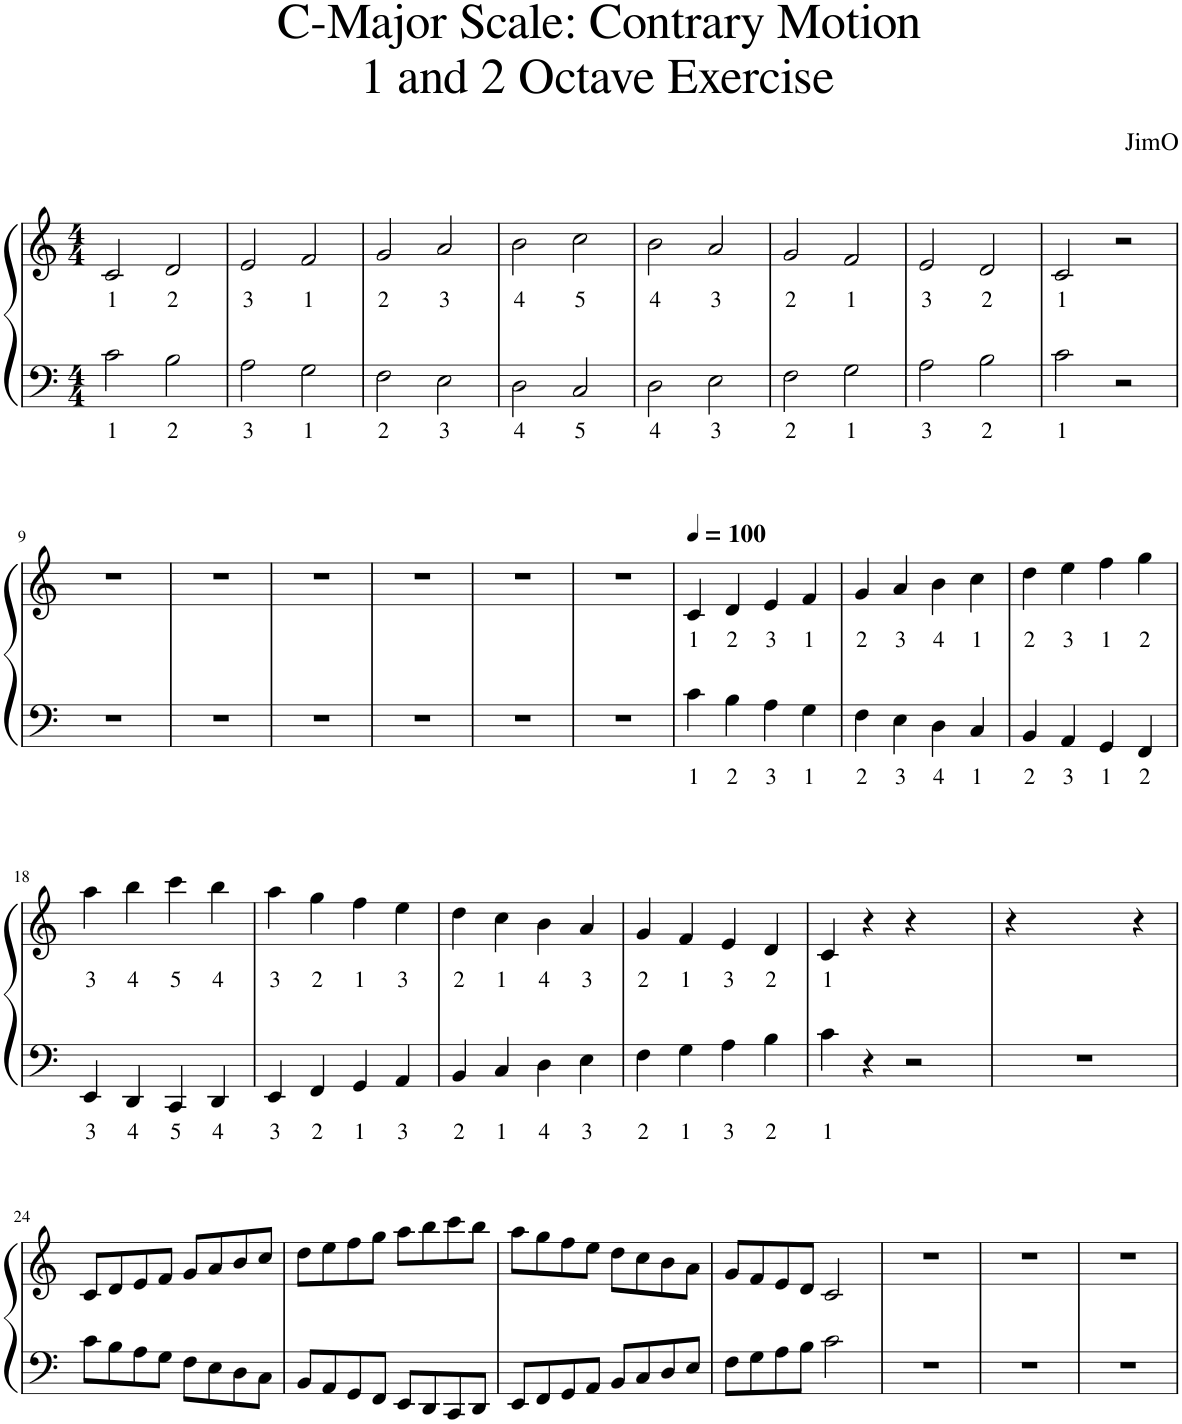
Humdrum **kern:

**kern	**text	**kern	**text
*part1	*part1	*part1	*part1
*staff2	*staff2	*staff1	*staff1
*I"Piano	*	*	*
*I'Pno.	*	*	*
*clefF4	*	*clefG2	*
*k[]	*	*k[]	*
*M4/4	*	*M4/4	*
=1	=1	=1	=1
!	!LO:LY:b	!	!LO:LY:b
2c\	1	2c/	1
!	!LO:LY:b	!	!LO:LY:b
2B\	2	2d/	2
=2	=2	=2	=2
!	!LO:LY:b	!	!LO:LY:b
2A\	3	2e/	3
!	!LO:LY:b	!	!LO:LY:b
2G\	1	2f/	1
=3	=3	=3	=3
!	!LO:LY:b	!	!LO:LY:b
2F\	2	2g/	2
!	!LO:LY:b	!	!LO:LY:b
2E\	3	2a/	3
=4	=4	=4	=4
!	!LO:LY:b	!	!LO:LY:b
2D\	4	2b\	4
!	!LO:LY:b	!	!LO:LY:b
2C/	5	2cc\	5
=5	=5	=5	=5
!	!LO:LY:b	!	!LO:LY:b
2D\	4	2b\	4
!	!LO:LY:b	!	!LO:LY:b
2E\	3	2a/	3
=6	=6	=6	=6
!	!LO:LY:b	!	!LO:LY:b
2F\	2	2g/	2
!	!LO:LY:b	!	!LO:LY:b
2G\	1	2f/	1
=7	=7	=7	=7
!	!LO:LY:b	!	!LO:LY:b
2A\	3	2e/	3
!	!LO:LY:b	!	!LO:LY:b
2B\	2	2d/	2
=8	=8	=8	=8
!	!LO:LY:b	!	!LO:LY:b
2c\	1	2c/	1
2r	.	2r	.
!!LO:LB:g=z
=9	=9	=9	=9
1r	.	1r	.
=10	=10	=10	=10
1r	.	1r	.
=11	=11	=11	=11
1r	.	1r	.
=12	=12	=12	=12
1r	.	1r	.
=13	=13	=13	=13
1r	.	1r	.
=14	=14	=14	=14
1r	.	1r	.
=15	=15	=15	=15
*	*	*MM100	*
!	!LO:LY:b	!	!LO:LY:b
4c\	1	4c/	1
!	!LO:LY:b	!	!LO:LY:b
4B\	2	4d/	2
!	!LO:LY:b	!	!LO:LY:b
4A\	3	4e/	3
!	!LO:LY:b	!	!LO:LY:b
4G\	1	4f/	1
=16	=16	=16	=16
!	!LO:LY:b	!	!LO:LY:b
4F\	2	4g/	2
!	!LO:LY:b	!	!LO:LY:b
4E\	3	4a/	3
!	!LO:LY:b	!	!LO:LY:b
4D\	4	4b\	4
!	!LO:LY:b	!	!LO:LY:b
4C/	1	4cc\	1
=17	=17	=17	=17
!	!LO:LY:b	!	!LO:LY:b
4BB/	2	4dd\	2
!	!LO:LY:b	!	!LO:LY:b
4AA/	3	4ee\	3
!	!LO:LY:b	!	!LO:LY:b
4GG/	1	4ff\	1
!	!LO:LY:b	!	!LO:LY:b
4FF/	2	4gg\	2
!!LO:LB:g=z
=18	=18	=18	=18
!	!LO:LY:b	!	!LO:LY:b
4EE/	3	4aa\	3
!	!LO:LY:b	!	!LO:LY:b
4DD/	4	4bb\	4
!	!LO:LY:b	!	!LO:LY:b
4CC/	5	4ccc\	5
!	!LO:LY:b	!	!LO:LY:b
4DD/	4	4bb\	4
=19	=19	=19	=19
!	!LO:LY:b	!	!LO:LY:b
4EE/	3	4aa\	3
!	!LO:LY:b	!	!LO:LY:b
4FF/	2	4gg\	2
!	!LO:LY:b	!	!LO:LY:b
4GG/	1	4ff\	1
!	!LO:LY:b	!	!LO:LY:b
4AA/	3	4ee\	3
=20	=20	=20	=20
!	!LO:LY:b	!	!LO:LY:b
4BB/	2	4dd\	2
!	!LO:LY:b	!	!LO:LY:b
4C/	1	4cc\	1
!	!LO:LY:b	!	!LO:LY:b
4D\	4	4b\	4
!	!LO:LY:b	!	!LO:LY:b
4E\	3	4a/	3
=21	=21	=21	=21
!	!LO:LY:b	!	!LO:LY:b
4F\	2	4g/	2
!	!LO:LY:b	!	!LO:LY:b
4G\	1	4f/	1
!	!LO:LY:b	!	!LO:LY:b
4A\	3	4e/	3
!	!LO:LY:b	!	!LO:LY:b
4B\	2	4d/	2
=22	=22	=22	=22
!	!LO:LY:b	!	!LO:LY:b
4c\	1	4c/	1
4r	.	4r	.
2r	.	4r	.
.	.	4ryy	.
=23	=23	=23	=23
1r	.	4r	.
.	.	4ryy	.
.	.	4ryy	.
.	.	4r	.
!!LO:LB:g=z
=24	=24	=24	=24
8c\L	.	8c/L	.
8B\	.	8d/	.
8A\	.	8e/	.
8G\J	.	8f/J	.
8F\L	.	8g/L	.
8E\	.	8a/	.
8D\	.	8b/	.
8C\J	.	8cc/J	.
=25	=25	=25	=25
8BB/L	.	8dd\L	.
8AA/	.	8ee\	.
8GG/	.	8ff\	.
8FF/J	.	8gg\J	.
8EE/L	.	8aa\L	.
8DD/	.	8bb\	.
8CC/	.	8ccc\	.
8DD/J	.	8bb\J	.
=26	=26	=26	=26
8EE/L	.	8aa\L	.
8FF/	.	8gg\	.
8GG/	.	8ff\	.
8AA/J	.	8ee\J	.
8BB/L	.	8dd\L	.
8C/	.	8cc\	.
8D/	.	8b\	.
8E/J	.	8a\J	.
=27	=27	=27	=27
8F\L	.	8g/L	.
8G\	.	8f/	.
8A\	.	8e/	.
8B\J	.	8d/J	.
2c\	.	2c/	.
=28	=28	=28	=28
1r	.	1r	.
=29	=29	=29	=29
1r	.	1r	.
=30	=30	=30	=30
1r	.	1r	.
=	=	=	=
*-	*-	*-	*-
